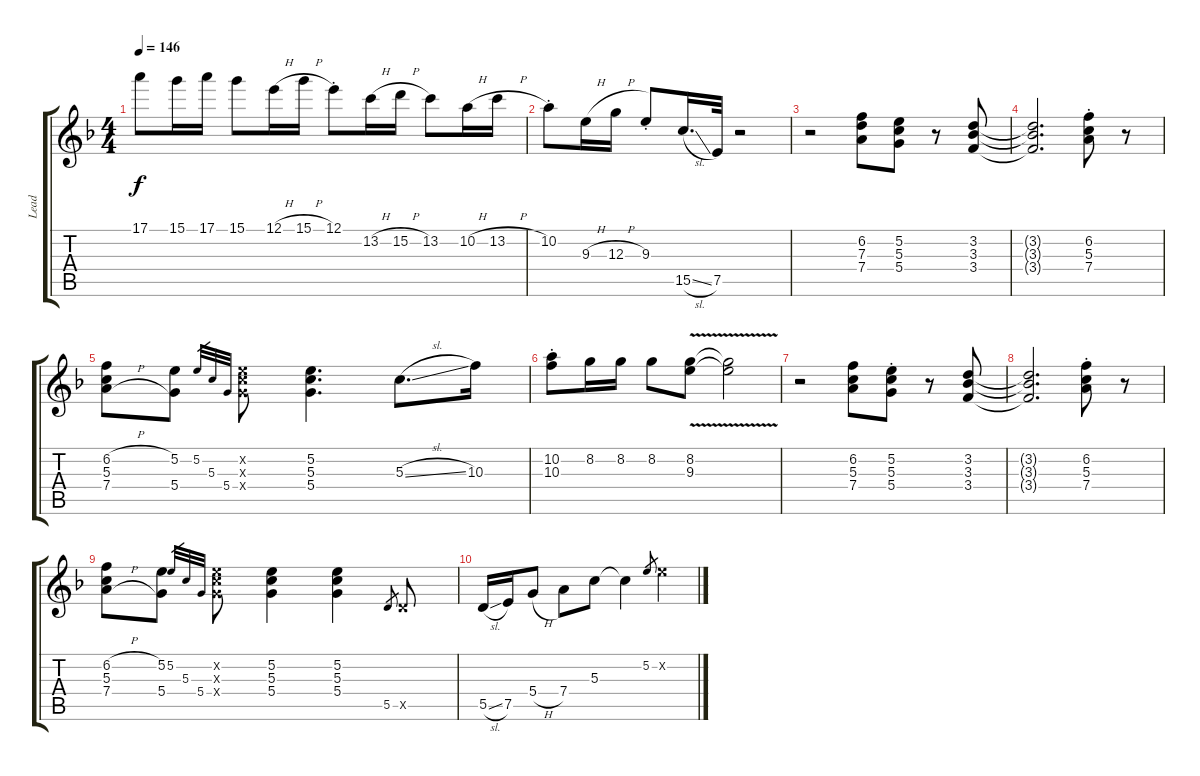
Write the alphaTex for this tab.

\track ("Lead" "Lead") {mute instrument electricguitarclean}
\staff {score tabs}
\tuning (E4 B3 G3 D3 A2 E2) {hide}
\ts (4 4)
\tempo 146
\clef g2
\ks f
17.1.8{dy f volume 4} 15.1.16 17.1.16 15.1.8 12.1{h}.16 15.1{h}.16 12.1{st}.8 13.2{h}.16 15.2{h}.16 13.2.8 10.2{h}.16 13.2{h}.16 |
10.2{st}.8 9.3{h}.16 12.3{h}.16 9.3{st}.8 15.5{sl}.16{d} 7.5.32 r.2 |
r.2 (6.2 7.3 7.4).8 (5.2 5.3 5.4).8 r.8 (3.2 3.3 3.4).8 |
(3.2{t} 3.3{t} 3.4{t}).2{d} (6.2{st} 5.3{st} 7.4{st}).8 r.8 |
(6.2{h} 5.3 7.4{h}).8 (5.2 5.4).8 5.2.32{gr} 5.3.32{gr} 5.4.32{gr} (5.2{x} 5.3{x} 5.4{x}).8 (5.2 5.3 5.4).4{d} 5.3{sl}.8{d} 10.3.16 |
(10.2{st} 10.3{st}).8 8.2.16 8.2.16 8.2.8 (8.2{v} 9.3{v}).8 (8.2{t} 9.3{t}).2 |
r.2 (6.2 5.3 7.4).8 (5.2{st} 5.3{st} 5.4{st}).8 r.8 (3.2 3.3 3.4).8 |
(3.2{t} 3.3{t} 3.4{t}).2{d} (6.2{st} 5.3{st} 7.4{st}).8 r.8 |
(6.2{h} 5.3 7.4{h}).8 (5.2 5.4).8 5.2.32{gr} 5.3.32{gr} 5.4.32{gr} (5.2{x} 5.3{x} 5.4{x}).8 (5.2 5.3 5.4).4 (5.2 5.3 5.4).4 5.5.8{gr} 5.5{x}.8 |
5.5{sl}.16 7.5.16 5.4{h}.8 7.4.8 5.3.8 5.3{t}.4 5.2.8{gr} 5.2{x}.4
